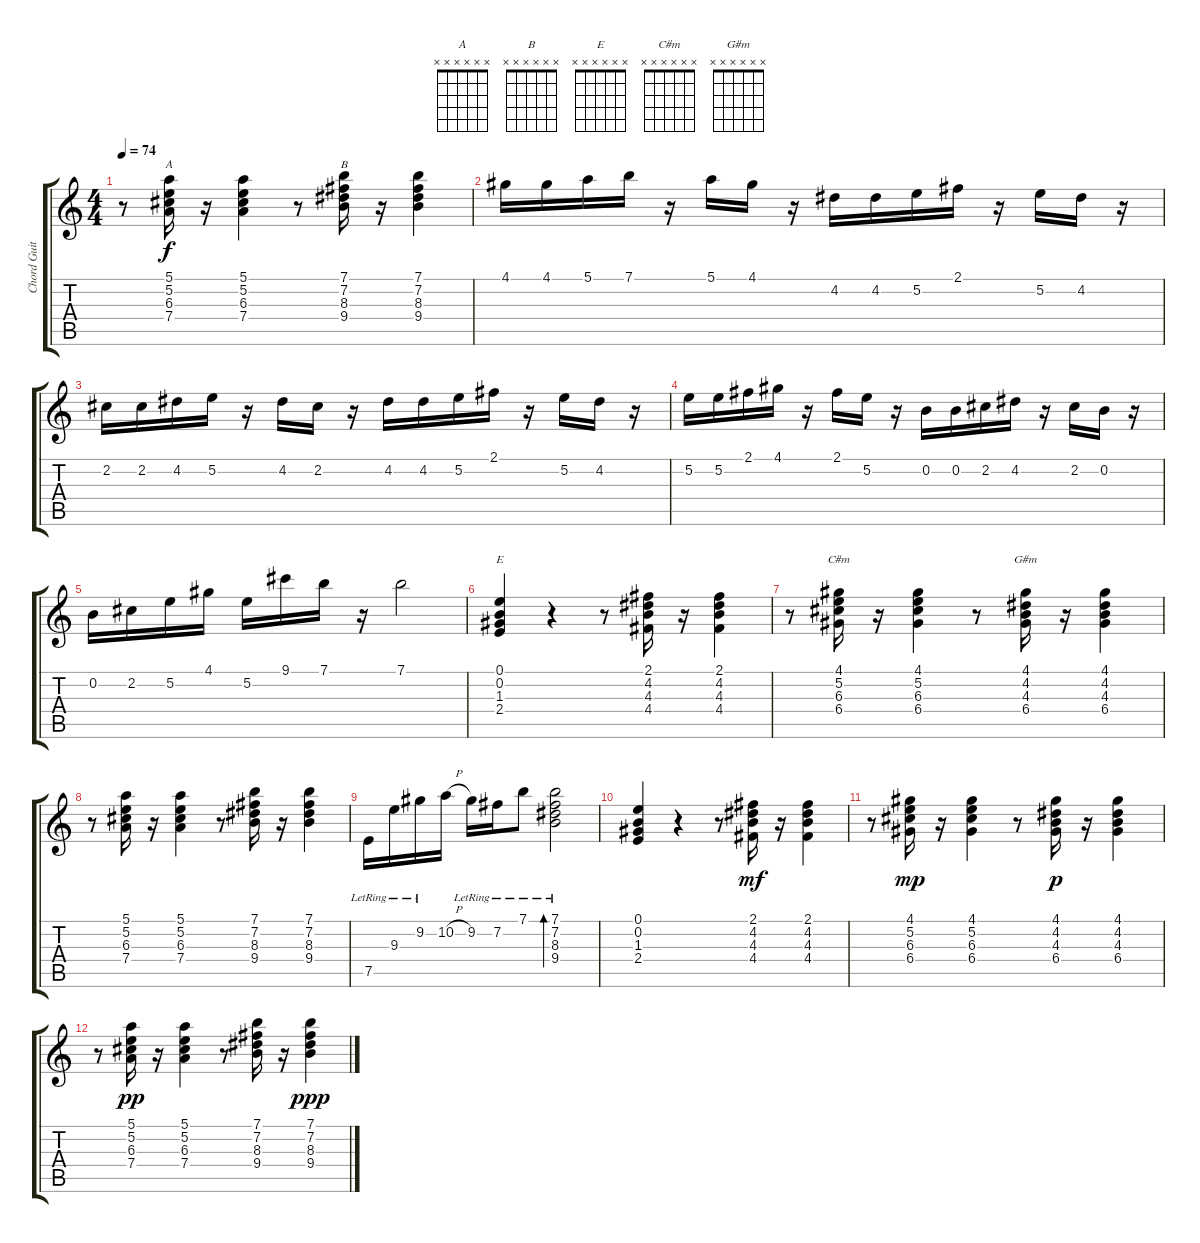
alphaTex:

\track ("Chord Guitar" "Chord Guit") {instrument electricguitarclean}
\staff {score tabs}
\tuning (E4 B3 G3 D3 A2 E2) {hide}
\chord ("A" x x x x x x)
\chord ("B" x x x x x x)
\chord ("E" x x x x x x)
\chord ("C#m" x x x x x x)
\chord ("G#m" x x x x x x)
\ts (4 4)
\tempo 74
\clef g2
\ks c
r.8{dy f} (5.1 5.2 6.3 7.4).16{ch "A"} r.16 (5.1 5.2 6.3 7.4).4 r.8 (7.1 7.2 8.3 9.4).16{ch "B"} r.16 (7.1 7.2 8.3 9.4).4 |
4.1.16 4.1.16 5.1.16 7.1.16 r.16 5.1.16 4.1.16 r.16 4.2.16 4.2.16 5.2.16 2.1.16 r.16 5.2.16 4.2.16 r.16 |
2.2.16 2.2.16 4.2.16 5.2.16 r.16 4.2.16 2.2.16 r.16 4.2.16 4.2.16 5.2.16 2.1.16 r.16 5.2.16 4.2.16 r.16 |
5.2.16 5.2.16 2.1.16 4.1.16 r.16 2.1.16 5.2.16 r.16 0.2.16 0.2.16 2.2.16 4.2.16 r.16 2.2.16 0.2.16 r.16 |
0.2.16 2.2.16 5.2.16 4.1.16 5.2.16 9.1.16 7.1.16 r.16 7.1.2 |
(0.1 0.2 1.3 2.4).4{ch "E"} r.4 r.8 (2.1 4.2 4.3 4.4).16 r.16 (2.1 4.2 4.3 4.4).4 |
r.8 (4.1 5.2 6.3 6.4).16{ch "C#m"} r.16 (4.1 5.2 6.3 6.4).4 r.8 (4.1 4.2 4.3 6.4).16{ch "G#m"} r.16 (4.1 4.2 4.3 6.4).4 |
r.8 (5.1 5.2 6.3 7.4).16 r.16 (5.1 5.2 6.3 7.4).4 r.8 (7.1 7.2 8.3 9.4).16 r.16 (7.1 7.2 8.3 9.4).4 |
7.5{lr}.16 9.3{lr}.16 9.2{lr}.16 10.2{h}.16 9.2{lr}.16 7.2{lr}.16 7.1{lr}.8 (7.1{lr} 7.2{lr} 8.3{lr} 9.4{lr}).2{bd 120} |
(0.1 0.2 1.3 2.4).4 r.4 r.8 (2.1 4.2 4.3 4.4).16{dy mf} r.16 (2.1 4.2 4.3 4.4).4 |
r.8 (4.1 5.2 6.3 6.4).16{dy mp} r.16 (4.1 5.2 6.3 6.4).4 r.8 (4.1 4.2 4.3 6.4).16{dy p} r.16 (4.1 4.2 4.3 6.4).4 |
r.8 (5.1 5.2 6.3 7.4).16{dy pp} r.16 (5.1 5.2 6.3 7.4).4 r.8 (7.1 7.2 8.3 9.4).16 r.16 (7.1 7.2 8.3 9.4).4{dy ppp}
